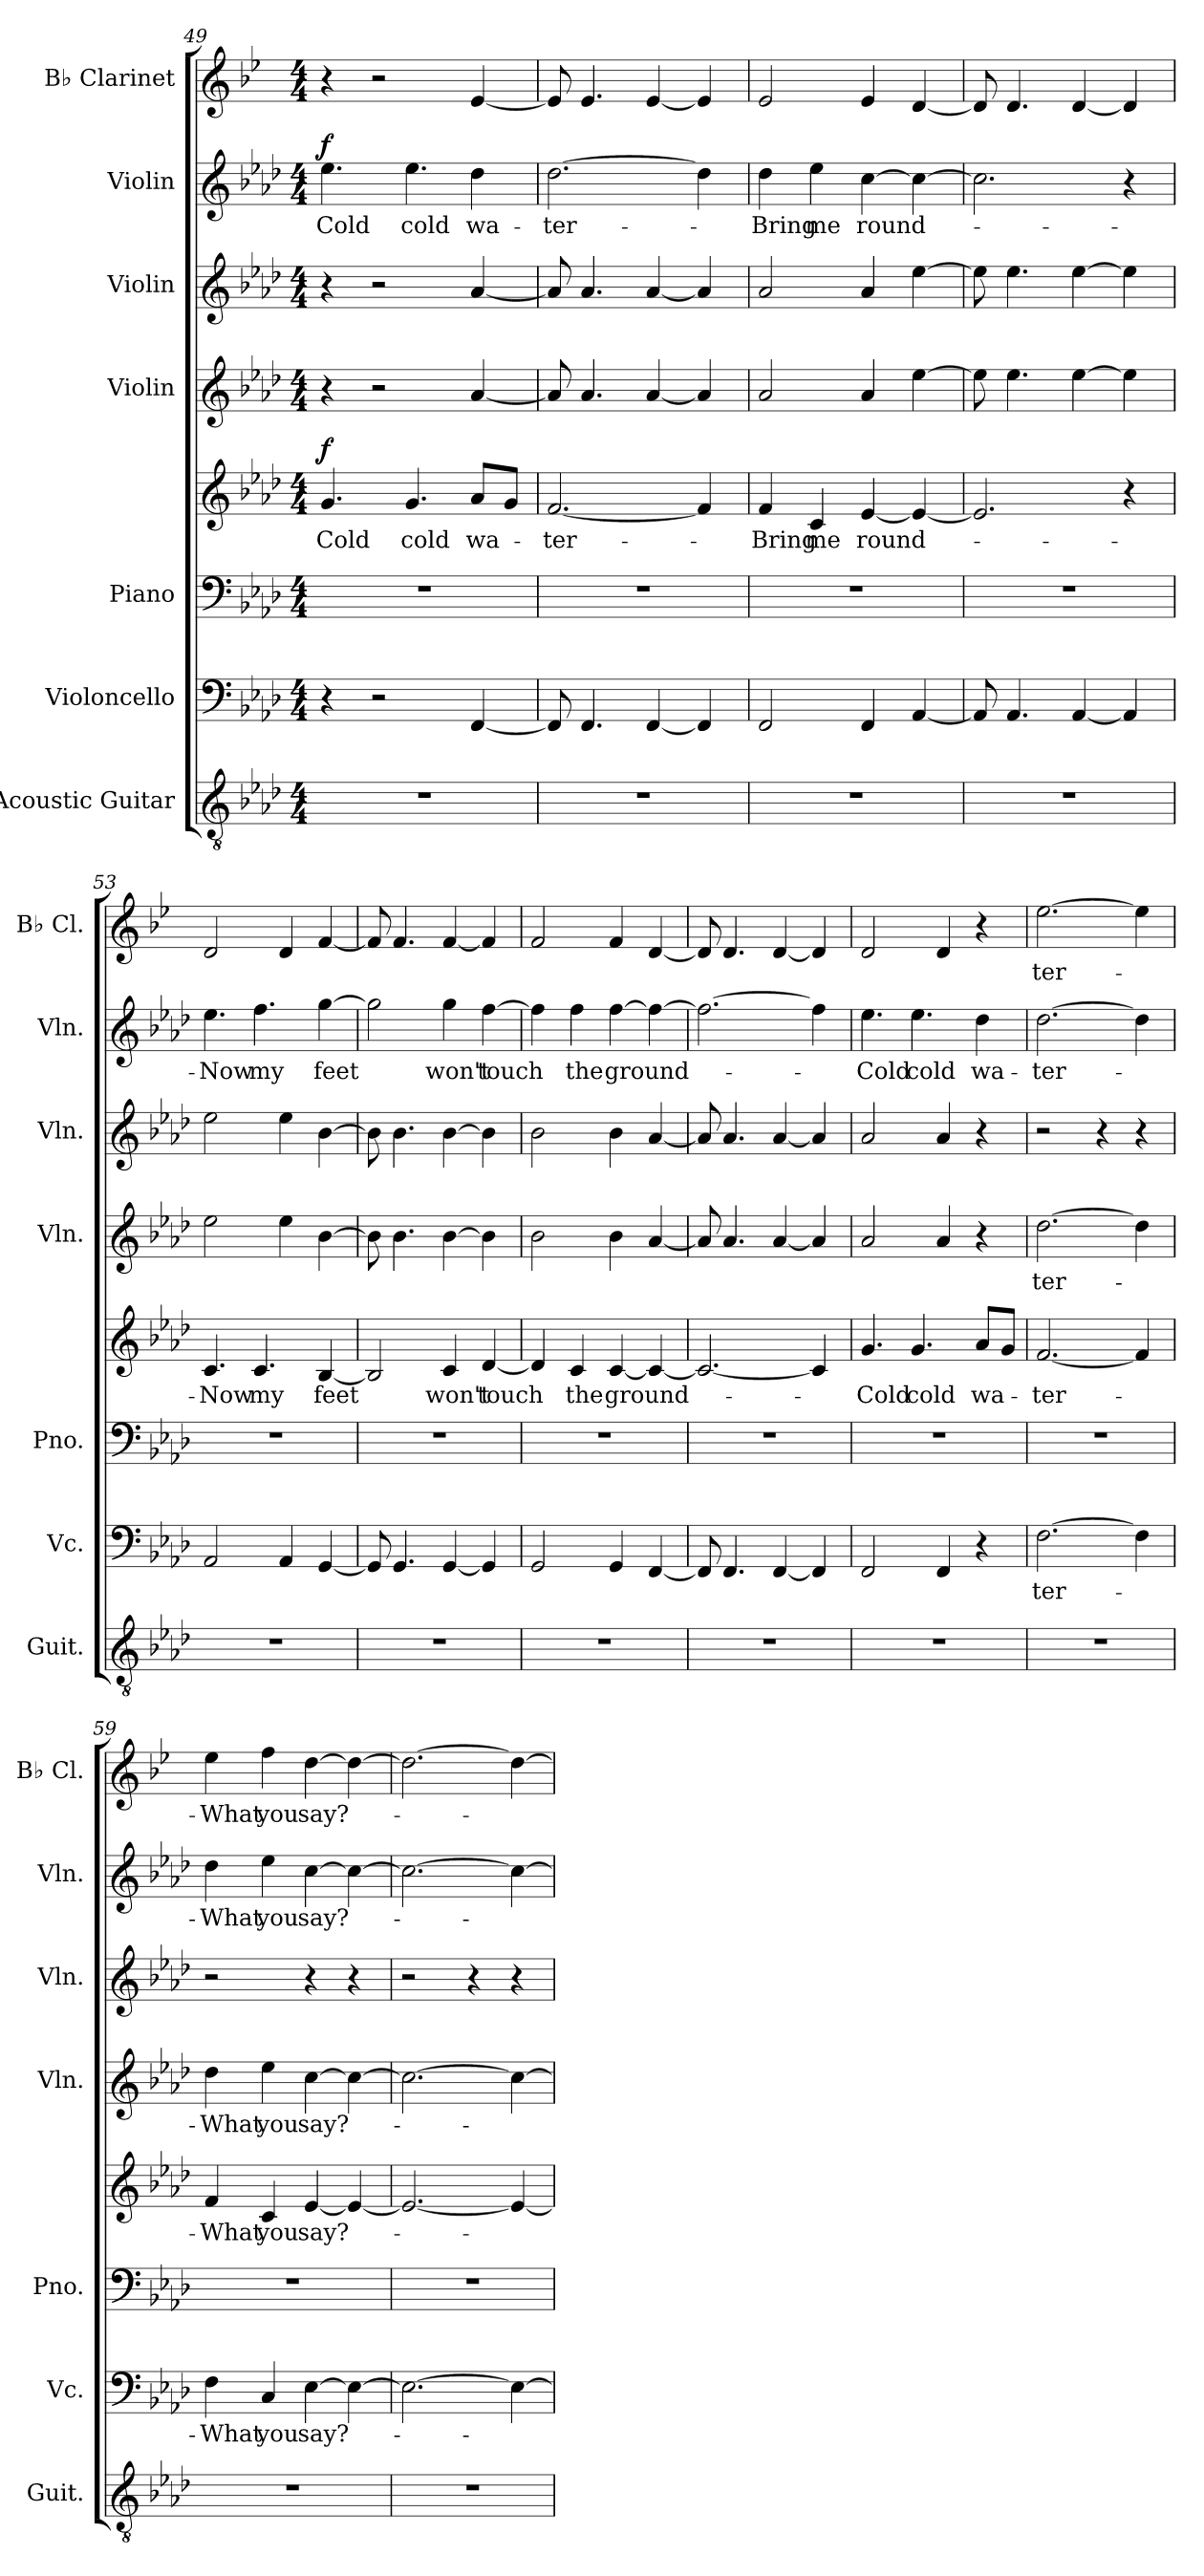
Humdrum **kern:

**kern	**kern	**text	**kern	**kern	**text	**dynam	**kern	**text	**kern	**kern	**text	**dynam	**kern	**text
*part7	*part6	*part6	*part5	*part5	*part5	*part5	*part4	*part4	*part3	*part2	*part2	*part2	*part1	*part1
*staff8	*staff7	*staff7	*staff6	*staff5	*staff5	*staff5/6	*staff4	*staff4	*staff3	*staff2	*staff2	*staff2	*staff1	*staff1
*I"Acoustic Guitar	*I"Violoncello	*	*I"Piano	*	*	*	*I"Violin	*	*I"Violin	*I"Violin	*	*	*I"B♭ Clarinet	*
*I'Guit.	*I'Vc.	*	*I'Pno.	*	*	*	*I'Vln.	*	*I'Vln.	*I'Vln.	*	*	*I'B♭ Cl.	*
!!LO:PB:g=z
*clefGv2	*clefF4	*	*clefF4	*clefG2	*	*	*clefG2	*	*clefG2	*clefG2	*	*	*clefG2	*
*	*	*	*	*	*	*	*	*	*	*	*	*	*ITrd1c2	*
*k[b-e-a-d-]	*k[b-e-a-d-]	*	*k[b-e-a-d-]	*k[b-e-a-d-]	*	*	*k[b-e-a-d-]	*	*k[b-e-a-d-]	*k[b-e-a-d-]	*	*	*k[b-e-a-d-]	*
*M4/4	*M4/4	*	*M4/4	*M4/4	*	*	*M4/4	*	*M4/4	*M4/4	*	*	*M4/4	*
=49	=49	=49	=49	=49	=49	=49	=49	=49	=49	=49	=49	=49	=49	=49
!	!	!	!	!	!LO:LY:b	!LO:DY:b	!	!	!	!	!LO:LY:b	!LO:DY:b	!	!
1r	4r	.	1r	4.g/	Cold	f	4r	.	4r	4.ee-\	Cold	f	4r	.
.	2r	.	.	.	.	.	2r	.	2r	.	.	.	2r	.
!	!	!	!	!	!LO:LY:b	!	!	!	!	!	!LO:LY:b	!	!	!
.	.	.	.	4.g/	cold	.	.	.	.	4.ee-\	cold	.	.	.
!	!	!	!	!	!LO:LY:b	!	!	!	!	!	!LO:LY:b	!	!	!
.	[4FF/	.	.	8a-/L	wa-	.	[4a-/	.	[4a-/	4dd-\	wa-	.	[4d-/	.
.	.	.	.	8g/J	.	.	.	.	.	.	.	.	.	.
=50	=50	=50	=50	=50	=50	=50	=50	=50	=50	=50	=50	=50	=50	=50
!	!	!	!	!	!LO:LY:b	!	!	!	!	!	!LO:LY:b	!	!	!
1r	8FF/]	.	1r	[2.f/	-ter-	.	8a-/]	.	8a-/]	[2.dd-\	-ter-	.	8d-/]	.
.	4.FF/	.	.	.	.	.	4.a-/	.	4.a-/	.	.	.	4.d-/	.
.	[4FF/	.	.	.	.	.	[4a-/	.	[4a-/	.	.	.	[4d-/	.
.	4FF/]	.	.	4f/]	.	.	4a-/]	.	4a-/]	4dd-\]	.	.	4d-/]	.
=51	=51	=51	=51	=51	=51	=51	=51	=51	=51	=51	=51	=51	=51	=51
!	!	!	!	!	!LO:LY:b	!	!	!	!	!	!LO:LY:b	!	!	!
1r	2FF/	.	1r	4f/	-Bring	.	2a-/	.	2a-/	4dd-\	-Bring	.	2d-/	.
!	!	!	!	!	!LO:LY:b	!	!	!	!	!	!LO:LY:b	!	!	!
.	.	.	.	4c/	me	.	.	.	.	4ee-\	me	.	.	.
!	!	!	!	!	!LO:LY:b	!	!	!	!	!	!LO:LY:b	!	!	!
.	4FF/	.	.	[4e-/	round-	.	4a-/	.	4a-/	[4cc\	round-	.	4d-/	.
.	[4AA-/	.	.	4e-/_	.	.	[4ee-\	.	[4ee-\	4cc\_	.	.	[4c/	.
=52	=52	=52	=52	=52	=52	=52	=52	=52	=52	=52	=52	=52	=52	=52
1r	8AA-/]	.	1r	2.e-/]	.	.	8ee-\]	.	8ee-\]	2.cc\]	.	.	8c/]	.
.	4.AA-/	.	.	.	.	.	4.ee-\	.	4.ee-\	.	.	.	4.c/	.
.	[4AA-/	.	.	.	.	.	[4ee-\	.	[4ee-\	.	.	.	[4c/	.
.	4AA-/]	.	.	4r	.	.	4ee-\]	.	4ee-\]	4r	.	.	4c/]	.
=53	=53	=53	=53	=53	=53	=53	=53	=53	=53	=53	=53	=53	=53	=53
!	!	!	!	!	!LO:LY:b	!	!	!	!	!	!LO:LY:b	!	!	!
1r	2AA-/	.	1r	4.c/	-Now	.	2ee-\	.	2ee-\	4.ee-\	-Now	.	2c/	.
!	!	!	!	!	!LO:LY:b	!	!	!	!	!	!LO:LY:b	!	!	!
.	.	.	.	4.c/	my	.	.	.	.	4.ff\	my	.	.	.
.	4AA-/	.	.	.	.	.	4ee-\	.	4ee-\	.	.	.	4c/	.
!	!	!	!	!	!LO:LY:b	!	!	!	!	!	!LO:LY:b	!	!	!
.	[4GG/	.	.	[4B-/	feet	.	[4b-\	.	[4b-\	[4gg\	feet	.	[4e-/	.
!!LO:PB:g=z
=54	=54	=54	=54	=54	=54	=54	=54	=54	=54	=54	=54	=54	=54	=54
1r	8GG/]	.	1r	2B-/]	.	.	8b-\]	.	8b-\]	2gg\]	.	.	8e-/]	.
.	4.GG/	.	.	.	.	.	4.b-\	.	4.b-\	.	.	.	4.e-/	.
!	!	!	!	!	!LO:LY:b	!	!	!	!	!	!LO:LY:b	!	!	!
.	[4GG/	.	.	4c/	won't	.	[4b-\	.	[4b-\	4gg\	won't	.	[4e-/	.
!	!	!	!	!	!LO:LY:b	!	!	!	!	!	!LO:LY:b	!	!	!
.	4GG/]	.	.	[4d-/	touch	.	4b-\]	.	4b-\]	[4ff\	touch	.	4e-/]	.
=55	=55	=55	=55	=55	=55	=55	=55	=55	=55	=55	=55	=55	=55	=55
1r	2GG/	.	1r	4d-/]	.	.	2b-\	.	2b-\	4ff\]	.	.	2e-/	.
!	!	!	!	!	!LO:LY:b	!	!	!	!	!	!LO:LY:b	!	!	!
.	.	.	.	4c/	the	.	.	.	.	4ff\	the	.	.	.
!	!	!	!	!	!LO:LY:b	!	!	!	!	!	!LO:LY:b	!	!	!
.	4GG/	.	.	[4c/	ground-	.	4b-\	.	4b-\	[4ff\	ground-	.	4e-/	.
.	[4FF/	.	.	4c/_	.	.	[4a-/	.	[4a-/	4ff\_	.	.	[4c/	.
=56	=56	=56	=56	=56	=56	=56	=56	=56	=56	=56	=56	=56	=56	=56
1r	8FF/]	.	1r	2.c/_	.	.	8a-/]	.	8a-/]	2.ff\_	.	.	8c/]	.
.	4.FF/	.	.	.	.	.	4.a-/	.	4.a-/	.	.	.	4.c/	.
.	[4FF/	.	.	.	.	.	[4a-/	.	[4a-/	.	.	.	[4c/	.
.	4FF/]	.	.	4c/]	.	.	4a-/]	.	4a-/]	4ff\]	.	.	4c/]	.
=57	=57	=57	=57	=57	=57	=57	=57	=57	=57	=57	=57	=57	=57	=57
!	!	!	!	!	!LO:LY:b	!	!	!	!	!	!LO:LY:b	!	!	!
1r	2FF/	.	1r	4.g/	-Cold	.	2a-/	.	2a-/	4.ee-\	-Cold	.	2c/	.
!	!	!	!	!	!LO:LY:b	!	!	!	!	!	!LO:LY:b	!	!	!
.	.	.	.	4.g/	cold	.	.	.	.	4.ee-\	cold	.	.	.
.	4FF/	.	.	.	.	.	4a-/	.	4a-/	.	.	.	4c/	.
!	!	!	!	!	!LO:LY:b	!	!	!	!	!	!LO:LY:b	!	!	!
.	4r	.	.	8a-/L	wa-	.	4r	.	4r	4dd-\	wa-	.	4r	.
.	.	.	.	8g/J	.	.	.	.	.	.	.	.	.	.
=58	=58	=58	=58	=58	=58	=58	=58	=58	=58	=58	=58	=58	=58	=58
!	!	!LO:LY:b	!	!	!LO:LY:b	!	!	!LO:LY:b	!	!	!LO:LY:b	!	!	!LO:LY:b
1r	[2.F\	-ter-	1r	[2.f/	-ter-	.	[2.dd-\	-ter-	2r	[2.dd-\	-ter-	.	[2.dd-\	-ter-
.	.	.	.	.	.	.	.	.	4r	.	.	.	.	.
.	4F\]	.	.	4f/]	.	.	4dd-\]	.	4r	4dd-\]	.	.	4dd-\]	.
!!LO:PB:g=z
=59	=59	=59	=59	=59	=59	=59	=59	=59	=59	=59	=59	=59	=59	=59
!	!	!LO:LY:b	!	!	!LO:LY:b	!	!	!LO:LY:b	!	!	!LO:LY:b	!	!	!LO:LY:b
1r	4F\	-What	1r	4f/	-What	.	4dd-\	-What	2r	4dd-\	-What	.	4dd-\	-What
!	!	!LO:LY:b	!	!	!LO:LY:b	!	!	!LO:LY:b	!	!	!LO:LY:b	!	!	!LO:LY:b
.	4C/	you	.	4c/	you	.	4ee-\	you	.	4ee-\	you	.	4ee-\	you
!	!	!LO:LY:b	!	!	!LO:LY:b	!	!	!LO:LY:b	!	!	!LO:LY:b	!	!	!LO:LY:b
.	[4E-\	say?-	.	[4e-/	say?-	.	[4cc\	say?-	4r	[4cc\	say?-	.	[4cc\	say?-
.	4E-\_	.	.	4e-/_	.	.	4cc\_	.	4r	4cc\_	.	.	4cc\_	.
=60	=60	=60	=60	=60	=60	=60	=60	=60	=60	=60	=60	=60	=60	=60
1r	2.E-\_	.	1r	2.e-/_	.	.	2.cc\_	.	2r	2.cc\_	.	.	2.cc\_	.
.	.	.	.	.	.	.	.	.	4r	.	.	.	.	.
.	4E-\_	.	.	4e-/_	.	.	4cc\_	.	4r	4cc\_	.	.	4cc\_	.
=	=	=	=	=	=	=	=	=	=	=	=	=	=	=
*-	*-	*-	*-	*-	*-	*-	*-	*-	*-	*-	*-	*-	*-	*-
